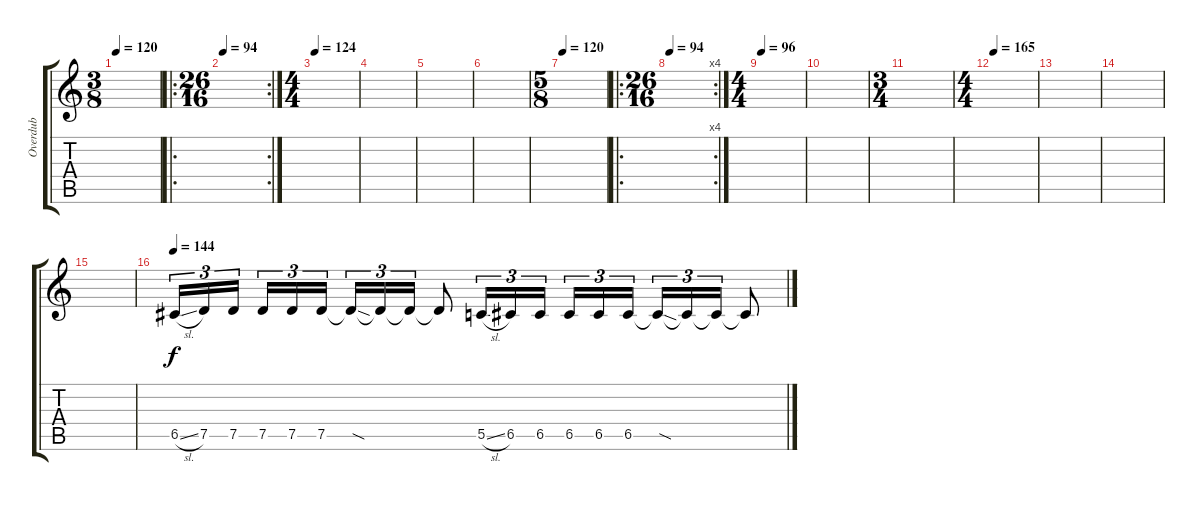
\track ("Overdub" "Overdub") {instrument distortionguitar}
\staff {score tabs}
\tuning (D4 A3 F3 C3 G2 D2) {hide}
\ts (3 8)
\tempo 120
\clef g2
\ks c
|
\ro
\rc 2
\ts (26 16)
\tempo 94
|
\ts (4 4)
\tempo 124
|
|
|
|
\ts (5 8)
\tempo 120
|
\ro
\rc 4
\ts (26 16)
\tempo 94
|
\ts (4 4)
\tempo 96
|
|
\ts (3 4)
|
\ts (4 4)
\tempo 165
|
|
|
|
\tempo 148
\tempo 144
6.5{sl}.16{tu (3 2)} 7.5.16{tu (3 2)} 7.5.16{tu (3 2) beam splitsecondary} 7.5.16{tu (3 2)} 7.5.16{tu (3 2)} 7.5.16{tu (3 2)} 7.5{sod t}.16{tu (3 2)} 7.5{t}.16{tu (3 2)} 7.5{t}.16{tu (3 2)} 7.5{t}.8 5.5{sl}.16{tu (3 2)} 6.5.16{tu (3 2)} 6.5.16{tu (3 2) beam splitsecondary} 6.5.16{tu (3 2)} 6.5.16{tu (3 2)} 6.5.16{tu (3 2)} 6.5{sod t}.16{tu (3 2)} 6.5{t}.16{tu (3 2)} 6.5{t}.16{tu (3 2)} 6.5{t}.8
